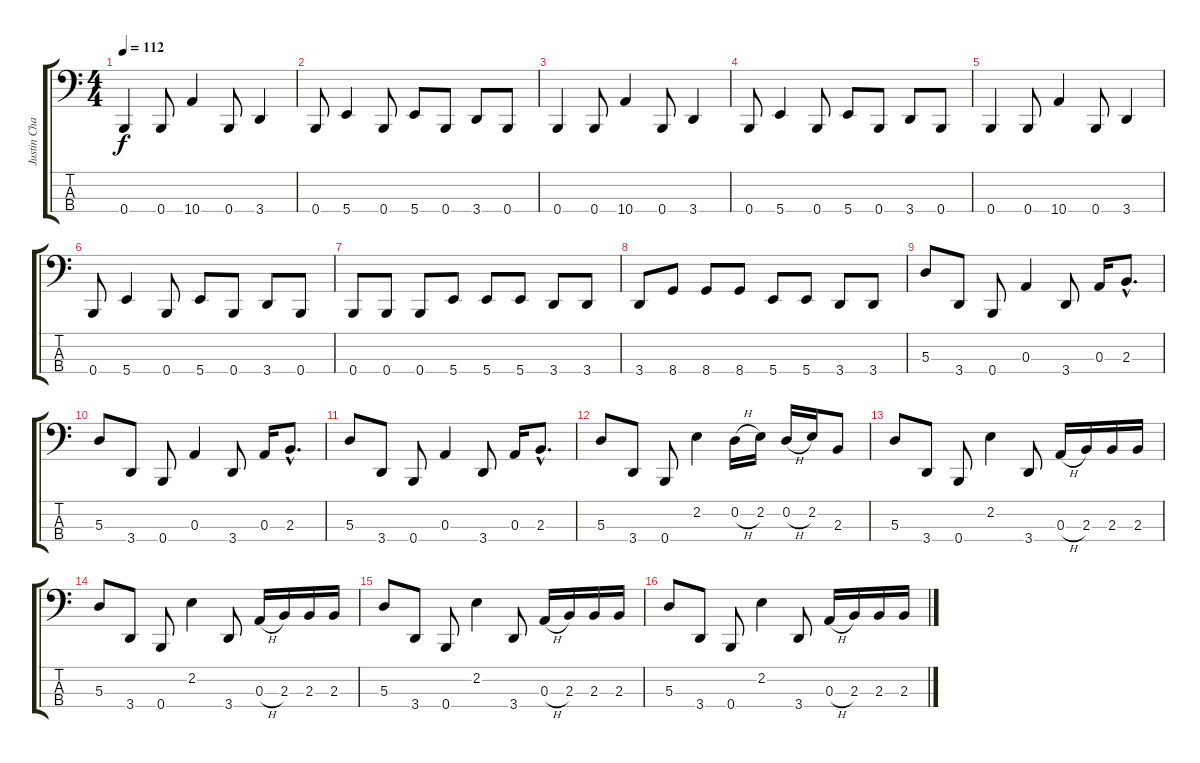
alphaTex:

\track ("Justin Chancellor" "Justin Cha") {instrument electricbasspick}
\staff {score tabs}
\tuning (G2 D2 A1 B0) {hide}
\ts (4 4)
\tempo 112
\clef f4
\ks c
0.4.4{dy f} 0.4.8 10.4.4 0.4.8 3.4.4 |
0.4.8 5.4.4 0.4.8 5.4.8 0.4.8 3.4.8 0.4.8 |
0.4.4 0.4.8 10.4.4 0.4.8 3.4.4 |
0.4.8 5.4.4 0.4.8 5.4.8 0.4.8 3.4.8 0.4.8 |
0.4.4 0.4.8 10.4.4 0.4.8 3.4.4 |
0.4.8 5.4.4 0.4.8 5.4.8 0.4.8 3.4.8 0.4.8 |
0.4.8 0.4.8 0.4.8 5.4.8 5.4.8 5.4.8 3.4.8 3.4.8 |
3.4.8 8.4.8 8.4.8 8.4.8 5.4.8 5.4.8 3.4.8 3.4.8 |
5.3.8 3.4.8 0.4.8 0.3.4 3.4.8 0.3.16 2.3{hac}.8{d} |
5.3.8 3.4.8 0.4.8 0.3.4 3.4.8 0.3.16 2.3{hac}.8{d} |
5.3.8 3.4.8 0.4.8 0.3.4 3.4.8 0.3.16 2.3{hac}.8{d} |
5.3.8 3.4.8 0.4.8 2.2.4 0.2{h}.16 2.2.16 0.2{h}.16 2.2.16 2.3.8 |
5.3.8 3.4.8 0.4.8 2.2.4 3.4.8 0.3{h}.16 2.3.16 2.3.16 2.3.16 |
5.3.8 3.4.8 0.4.8 2.2.4 3.4.8 0.3{h}.16 2.3.16 2.3.16 2.3.16 |
5.3.8 3.4.8 0.4.8 2.2.4 3.4.8 0.3{h}.16 2.3.16 2.3.16 2.3.16 |
5.3.8 3.4.8 0.4.8 2.2.4 3.4.8 0.3{h}.16 2.3.16 2.3.16 2.3.16
